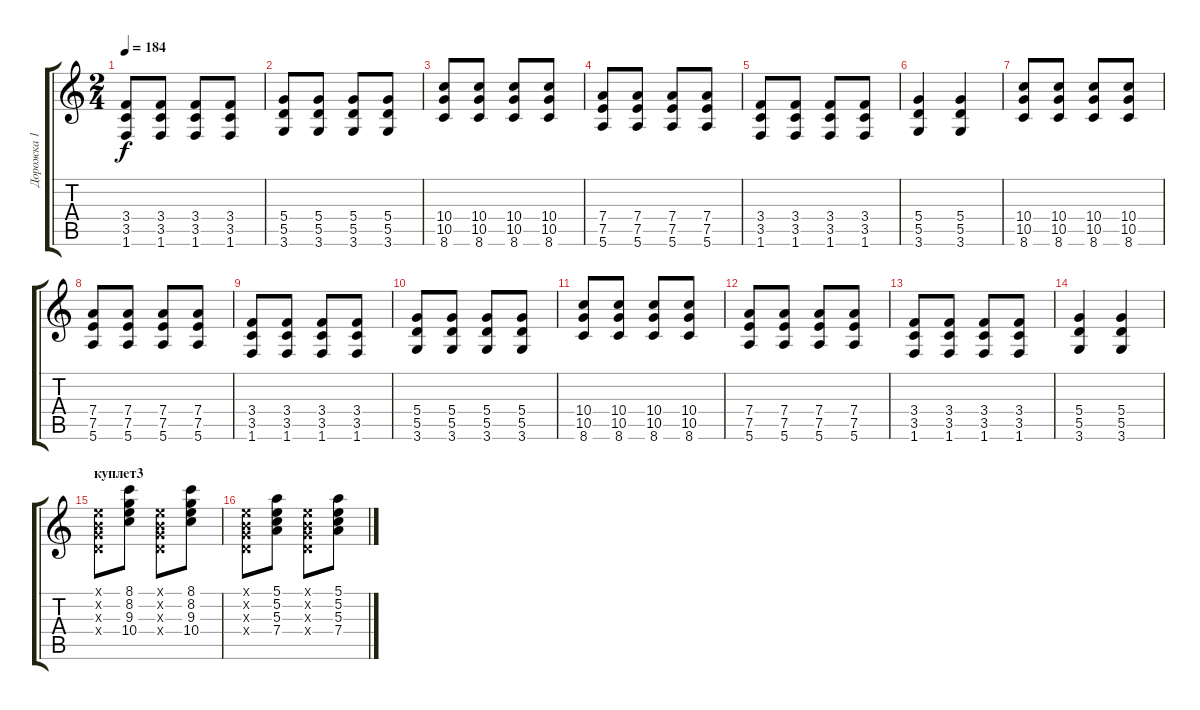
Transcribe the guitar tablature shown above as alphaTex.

\track ("Дорожка 1" "Дорожка 1") {instrument distortionguitar}
\staff {score tabs}
\tuning (E4 B3 G3 D3 A2 E2) {hide}
\ts (2 4)
\tempo 184
\clef g2
\ks c
(3.4 3.5 1.6).8{dy f} (3.4 3.5 1.6).8 (3.4 3.5 1.6).8 (3.4 3.5 1.6).8 |
(5.4 5.5 3.6).8 (5.4 5.5 3.6).8 (5.4 5.5 3.6).8 (5.4 5.5 3.6).8 |
(10.4 10.5 8.6).8{volume 10 instrument distortionguitar} (10.4 10.5 8.6).8 (10.4 10.5 8.6).8 (10.4 10.5 8.6).8 |
(7.4 7.5 5.6).8 (7.4 7.5 5.6).8 (7.4 7.5 5.6).8 (7.4 7.5 5.6).8 |
(3.4 3.5 1.6).8 (3.4 3.5 1.6).8 (3.4 3.5 1.6).8 (3.4 3.5 1.6).8 |
(5.4 5.5 3.6).4 (5.4 5.5 3.6).4 |
(10.4 10.5 8.6).8{volume 10 instrument distortionguitar} (10.4 10.5 8.6).8 (10.4 10.5 8.6).8 (10.4 10.5 8.6).8 |
(7.4 7.5 5.6).8 (7.4 7.5 5.6).8 (7.4 7.5 5.6).8 (7.4 7.5 5.6).8 |
(3.4 3.5 1.6).8 (3.4 3.5 1.6).8 (3.4 3.5 1.6).8 (3.4 3.5 1.6).8 |
(5.4 5.5 3.6).8 (5.4 5.5 3.6).8 (5.4 5.5 3.6).8 (5.4 5.5 3.6).8 |
(10.4 10.5 8.6).8{volume 10 instrument distortionguitar} (10.4 10.5 8.6).8 (10.4 10.5 8.6).8 (10.4 10.5 8.6).8 |
(7.4 7.5 5.6).8 (7.4 7.5 5.6).8 (7.4 7.5 5.6).8 (7.4 7.5 5.6).8 |
(3.4 3.5 1.6).8 (3.4 3.5 1.6).8 (3.4 3.5 1.6).8 (3.4 3.5 1.6).8 |
(5.4 5.5 3.6).4 (5.4 5.5 3.6).4 |
\section ("" "куплет3")
(0.1{x} 0.2{x} 0.3{x} 0.4{x}).8{instrument electricguitarclean} (8.1 8.2 9.3 10.4).8 (0.1{x} 0.2{x} 0.3{x} 0.4{x}).8 (8.1 8.2 9.3 10.4).8 |
(0.1{x} 0.2{x} 0.3{x} 0.4{x}).8 (5.1 5.2 5.3 7.4).8 (0.1{x} 0.2{x} 0.3{x} 0.4{x}).8 (5.1 5.2 5.3 7.4).8
